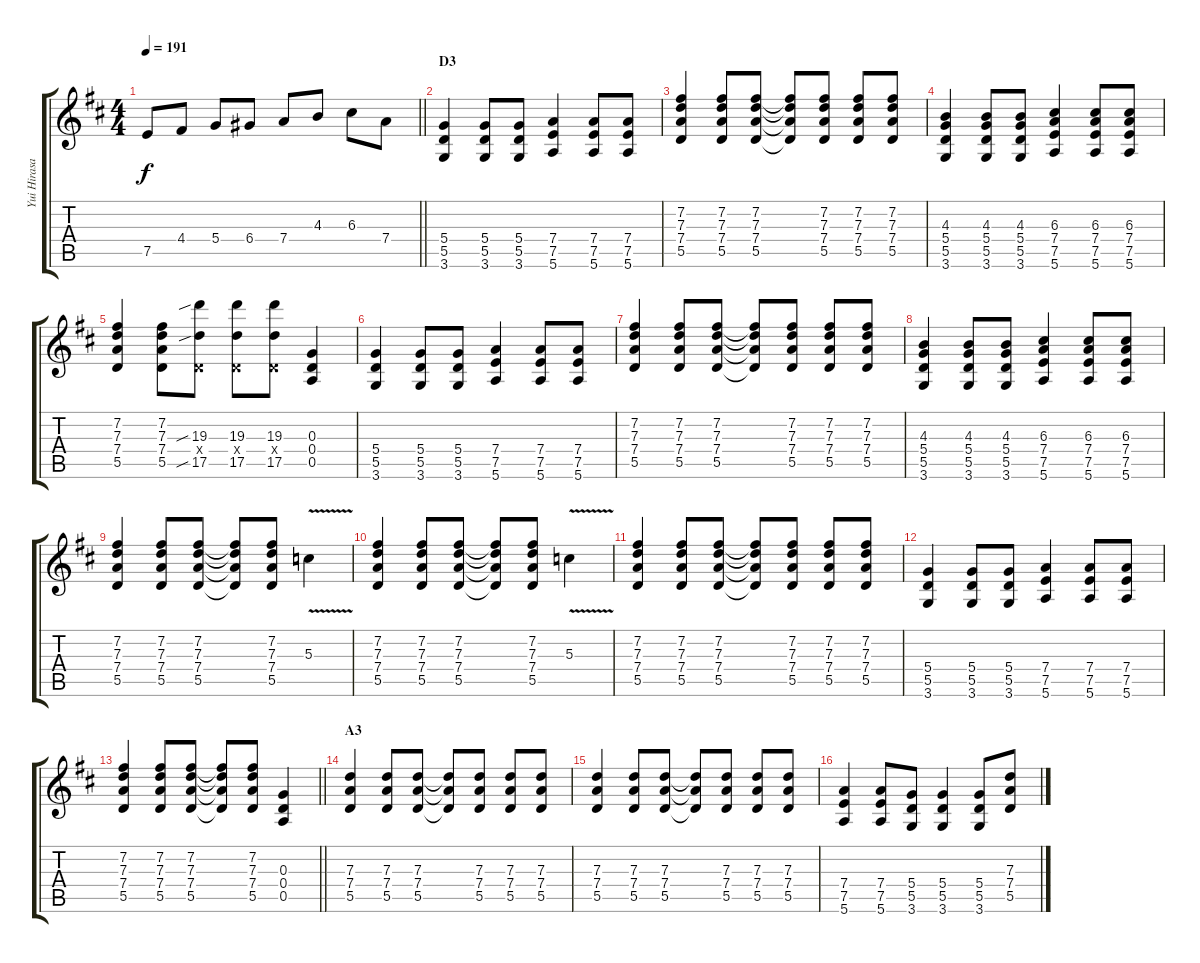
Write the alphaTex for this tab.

\track ("Yui Hirasawa" "Yui Hirasa") {instrument distortionguitar}
\staff {score tabs}
\tuning (E4 B3 G3 D3 A2 E2) {hide}
\ts (4 4)
\tempo 191
\clef g2
\barLineRight lightlight
\ks d
7.5.8{dy f} 4.4.8 5.4.8 6.4.8 7.4.8 4.3.8 6.3.8 7.4.8 |
\section ("" "D3")
(5.4 5.5 3.6).4 (5.4 5.5 3.6).8 (5.4 5.5 3.6).8 (7.4 7.5 5.6).4 (7.4 7.5 5.6).8 (7.4 7.5 5.6).8 |
(7.2 7.3 7.4 5.5).4 (7.2 7.3 7.4 5.5).8 (7.2 7.3 7.4 5.5).8 (7.2{t} 7.3{t} 7.4{t} 5.5{t}).8 (7.2 7.3 7.4 5.5).8 (7.2 7.3 7.4 5.5).8 (7.2 7.3 7.4 5.5).8 |
(4.3 5.4 5.5 3.6).4 (4.3 5.4 5.5 3.6).8 (4.3 5.4 5.5 3.6).8 (6.3 7.4 7.5 5.6).4 (6.3 7.4 7.5 5.6).8 (6.3 7.4 7.5 5.6).8 |
(7.2 7.3 7.4 5.5).4 (7.2 7.3 7.4 5.5).8 (19.3{sib} 0.4{x} 17.5{sib}).8 (19.3 0.4{x} 17.5).8 (19.3 0.4{x} 17.5).8 (0.3 0.4 0.5).4 |
(5.4 5.5 3.6).4 (5.4 5.5 3.6).8 (5.4 5.5 3.6).8 (7.4 7.5 5.6).4 (7.4 7.5 5.6).8 (7.4 7.5 5.6).8 |
(7.2 7.3 7.4 5.5).4 (7.2 7.3 7.4 5.5).8 (7.2 7.3 7.4 5.5).8 (7.2{t} 7.3{t} 7.4{t} 5.5{t}).8 (7.2 7.3 7.4 5.5).8 (7.2 7.3 7.4 5.5).8 (7.2 7.3 7.4 5.5).8 |
(4.3 5.4 5.5 3.6).4 (4.3 5.4 5.5 3.6).8 (4.3 5.4 5.5 3.6).8 (6.3 7.4 7.5 5.6).4 (6.3 7.4 7.5 5.6).8 (6.3 7.4 7.5 5.6).8 |
(7.2 7.3 7.4 5.5).4 (7.2 7.3 7.4 5.5).8 (7.2 7.3 7.4 5.5).8 (7.2{t} 7.3{t} 7.4{t} 5.5{t}).8 (7.2 7.3 7.4 5.5).8 5.3{v}.4 |
(7.2 7.3 7.4 5.5).4 (7.2 7.3 7.4 5.5).8 (7.2 7.3 7.4 5.5).8 (7.2{t} 7.3{t} 7.4{t} 5.5{t}).8 (7.2 7.3 7.4 5.5).8 5.3{v}.4 |
(7.2 7.3 7.4 5.5).4 (7.2 7.3 7.4 5.5).8 (7.2 7.3 7.4 5.5).8 (7.2{t} 7.3{t} 7.4{t} 5.5{t}).8 (7.2 7.3 7.4 5.5).8 (7.2 7.3 7.4 5.5).8 (7.2 7.3 7.4 5.5).8 |
(5.4 5.5 3.6).4 (5.4 5.5 3.6).8 (5.4 5.5 3.6).8 (7.4 7.5 5.6).4 (7.4 7.5 5.6).8 (7.4 7.5 5.6).8 |
\barLineRight lightlight
(7.2 7.3 7.4 5.5).4 (7.2 7.3 7.4 5.5).8 (7.2 7.3 7.4 5.5).8 (7.2{t} 7.3{t} 7.4{t} 5.5{t}).8 (7.2 7.3 7.4 5.5).8 (0.3 0.4 0.5).4 |
\section ("" "A3")
(7.3 7.4 5.5).4 (7.3 7.4 5.5).8 (7.3 7.4 5.5).8 (7.3{t} 7.4{t} 5.5{t}).8 (7.3 7.4 5.5).8 (7.3 7.4 5.5).8 (7.3 7.4 5.5).8 |
(7.3 7.4 5.5).4 (7.3 7.4 5.5).8 (7.3 7.4 5.5).8 (7.3{t} 7.4{t} 5.5{t}).8 (7.3 7.4 5.5).8 (7.3 7.4 5.5).8 (7.3 7.4 5.5).8 |
(7.4 7.5 5.6).4 (7.4 7.5 5.6).8 (5.4 5.5 3.6).8 (5.4 5.5 3.6).4 (5.4 5.5 3.6).8 (7.3 7.4 5.5).8
